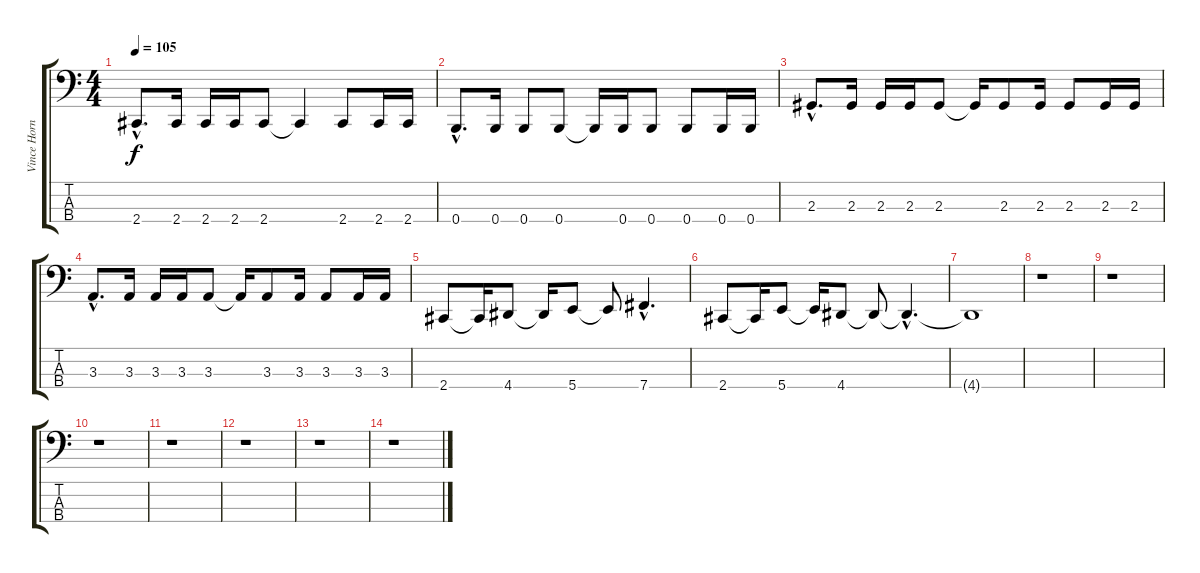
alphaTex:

\track ("Vince Hornsby - Bass" "Vince Horn") {instrument electricbasspick}
\staff {score tabs}
\tuning (E2 B1 Gb1 B0) {hide}
\ts (4 4)
\tempo 105
\clef f4
\ks c
2.4{hac}.8{d dy f} 2.4.16 2.4.16 2.4.16 2.4.8 2.4{t}.4 2.4.8 2.4.16 2.4.16 |
0.4{hac}.8{d} 0.4.16 0.4.8 0.4.8 0.4{t}.16 0.4.16 0.4.8 0.4.8 0.4.16 0.4.16 |
2.3{hac}.8{d} 2.3.16 2.3.16 2.3.16 2.3.8 2.3{t}.16 2.3.8 2.3.16 2.3.8 2.3.16 2.3.16 |
3.3{hac}.8{d} 3.3.16 3.3.16 3.3.16 3.3.8 3.3{t}.16 3.3.8 3.3.16 3.3.8 3.3.16 3.3.16 |
2.4.8 2.4{t}.16 4.4.8 4.4{t}.16 5.4.8 5.4{t}.8 7.4{hac}.4{d} |
2.4.8 2.4{t}.16 5.4.8 5.4{t}.16 4.4.8 4.4{t}.8 4.4{hac t}.4{d} |
4.4{t}.1 |
r.1 |
r.1 |
r.1 |
r.1 |
r.1 |
r.1 |
r.1
